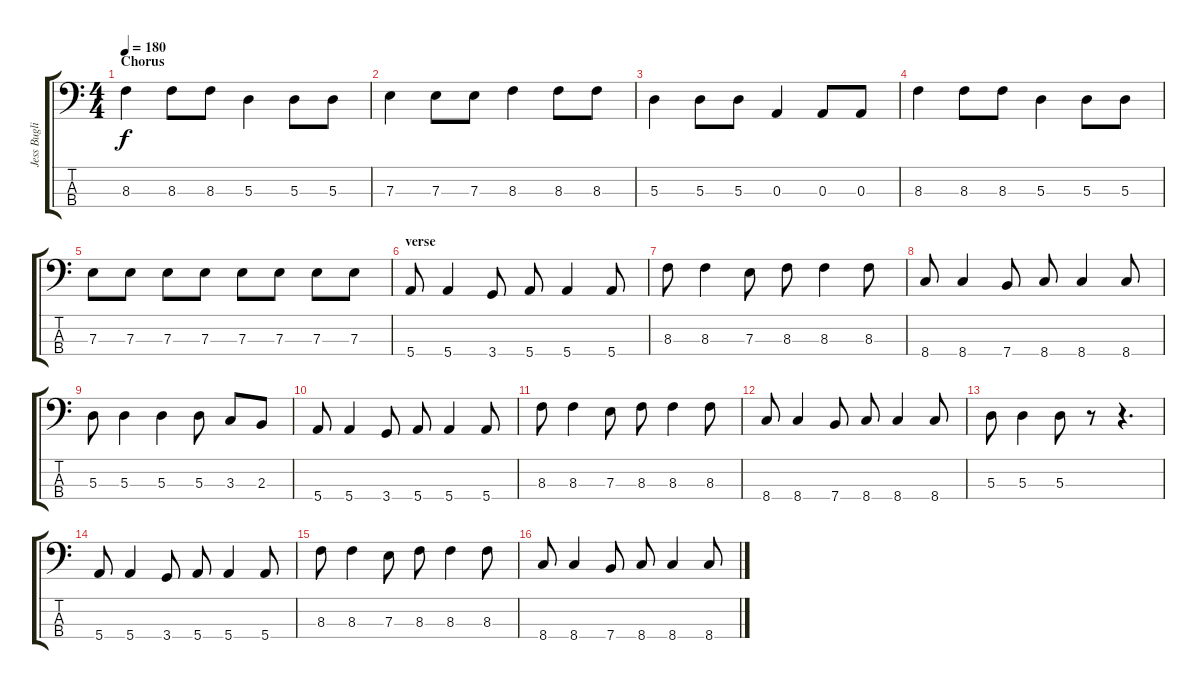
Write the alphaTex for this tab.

\track ("Jess Buglione" "Jess Bugli") {instrument electricbassfinger}
\staff {score tabs}
\tuning (G2 D2 A1 E1) {hide}
\ts (4 4)
\section ("" "Chorus")
\tempo 180
\clef f4
\ks c
8.3.4{dy f} 8.3.8 8.3.8 5.3.4 5.3.8 5.3.8 |
7.3.4 7.3.8 7.3.8 8.3.4 8.3.8 8.3.8 |
5.3.4 5.3.8 5.3.8 0.3.4 0.3.8 0.3.8 |
8.3.4 8.3.8 8.3.8 5.3.4 5.3.8 5.3.8 |
7.3.8 7.3.8 7.3.8 7.3.8 7.3.8 7.3.8 7.3.8 7.3.8 |
\section ("" "verse")
5.4.8 5.4.4 3.4.8 5.4.8 5.4.4 5.4.8 |
8.3.8 8.3.4 7.3.8 8.3.8 8.3.4 8.3.8 |
8.4.8 8.4.4 7.4.8 8.4.8 8.4.4 8.4.8 |
5.3.8 5.3.4 5.3.4 5.3.8 3.3.8 2.3.8 |
5.4.8 5.4.4 3.4.8 5.4.8 5.4.4 5.4.8 |
8.3.8 8.3.4 7.3.8 8.3.8 8.3.4 8.3.8 |
8.4.8 8.4.4 7.4.8 8.4.8 8.4.4 8.4.8 |
5.3.8 5.3.4 5.3.8 r.8 r.4{d} |
5.4.8 5.4.4 3.4.8 5.4.8 5.4.4 5.4.8 |
8.3.8 8.3.4 7.3.8 8.3.8 8.3.4 8.3.8 |
8.4.8 8.4.4 7.4.8 8.4.8 8.4.4 8.4.8
